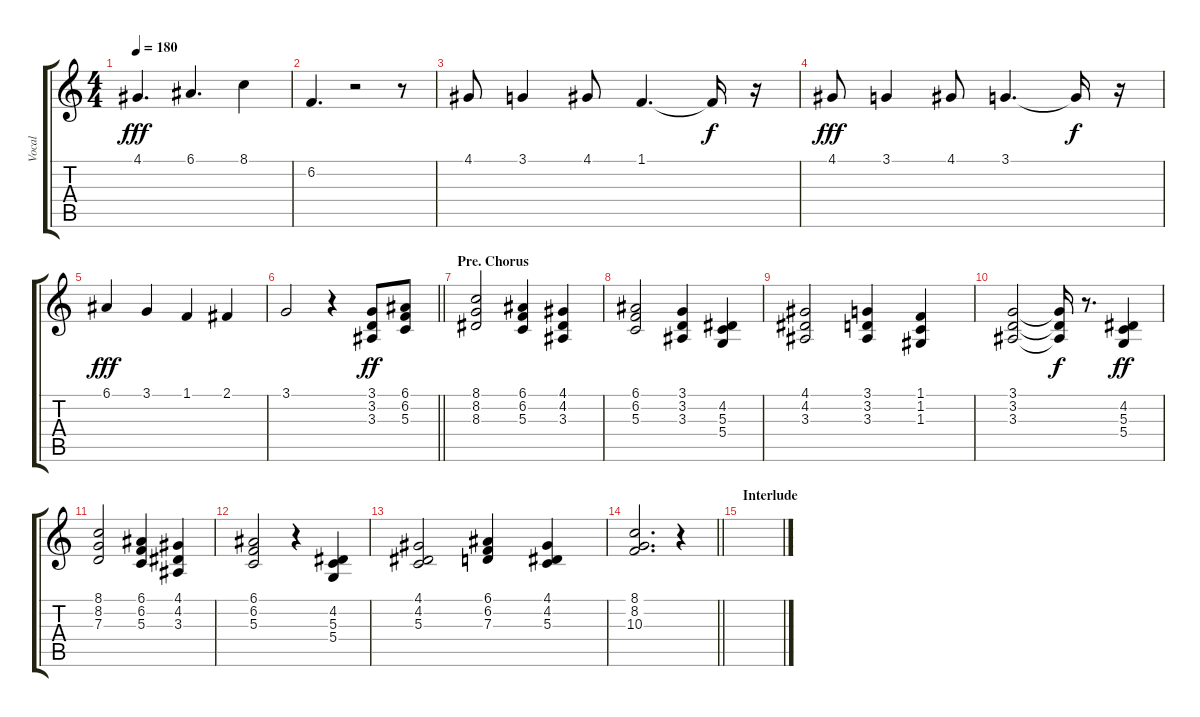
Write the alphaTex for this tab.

\track ("Vocal" "Vocal") {instrument trumpet}
\staff {score tabs}
\tuning (E4 B3 G3 D3 A2 E2) {hide}
\ts (4 4)
\tempo 180
\clef g2
\ks c
4.1.4{d dy fff} 6.1.4{d} 8.1.4 |
6.2.4{d} r.2 r.8 |
4.1.8 3.1.4 4.1.8 1.1.4{d} 1.1{t}.16{dy f} r.16 |
4.1.8{dy fff} 3.1.4 4.1.8 3.1.4{d} 3.1{t}.16{dy f} r.16 |
6.1.4{dy fff} 3.1.4 1.1.4 2.1.4 |
\barLineRight lightlight
3.1.2 r.4 (3.1 3.2 3.3).8{dy ff} (6.1 6.2 5.3).8 |
\section ("" "Pre. Chorus")
(8.1 8.2 8.3).2 (6.1 6.2 5.3).4 (4.1 4.2 3.3).4 |
(6.1 6.2 5.3).2 (3.1 3.2 3.3).4 (4.2 5.3 5.4).4 |
(4.1 4.2 3.3).2 (3.1 3.2 3.3).4 (1.1 1.2 1.3).4 |
(3.1 3.2 3.3).2 (3.1{t} 3.2{t} 3.3{t}).16{dy f} r.8{d} (4.2 5.3 5.4).4{dy ff} |
(8.1 8.2 7.3).2 (6.1 6.2 5.3).4 (4.1 4.2 3.3).4 |
(6.1 6.2 5.3).2 r.4 (4.2 5.3 5.4).4 |
(4.1 4.2 5.3).2 (6.1 6.2 7.3).4 (4.1 4.2 5.3).4 |
\barLineRight lightlight
(8.1 8.2 10.3).2{d} r.4 |
\section ("" "Interlude")
